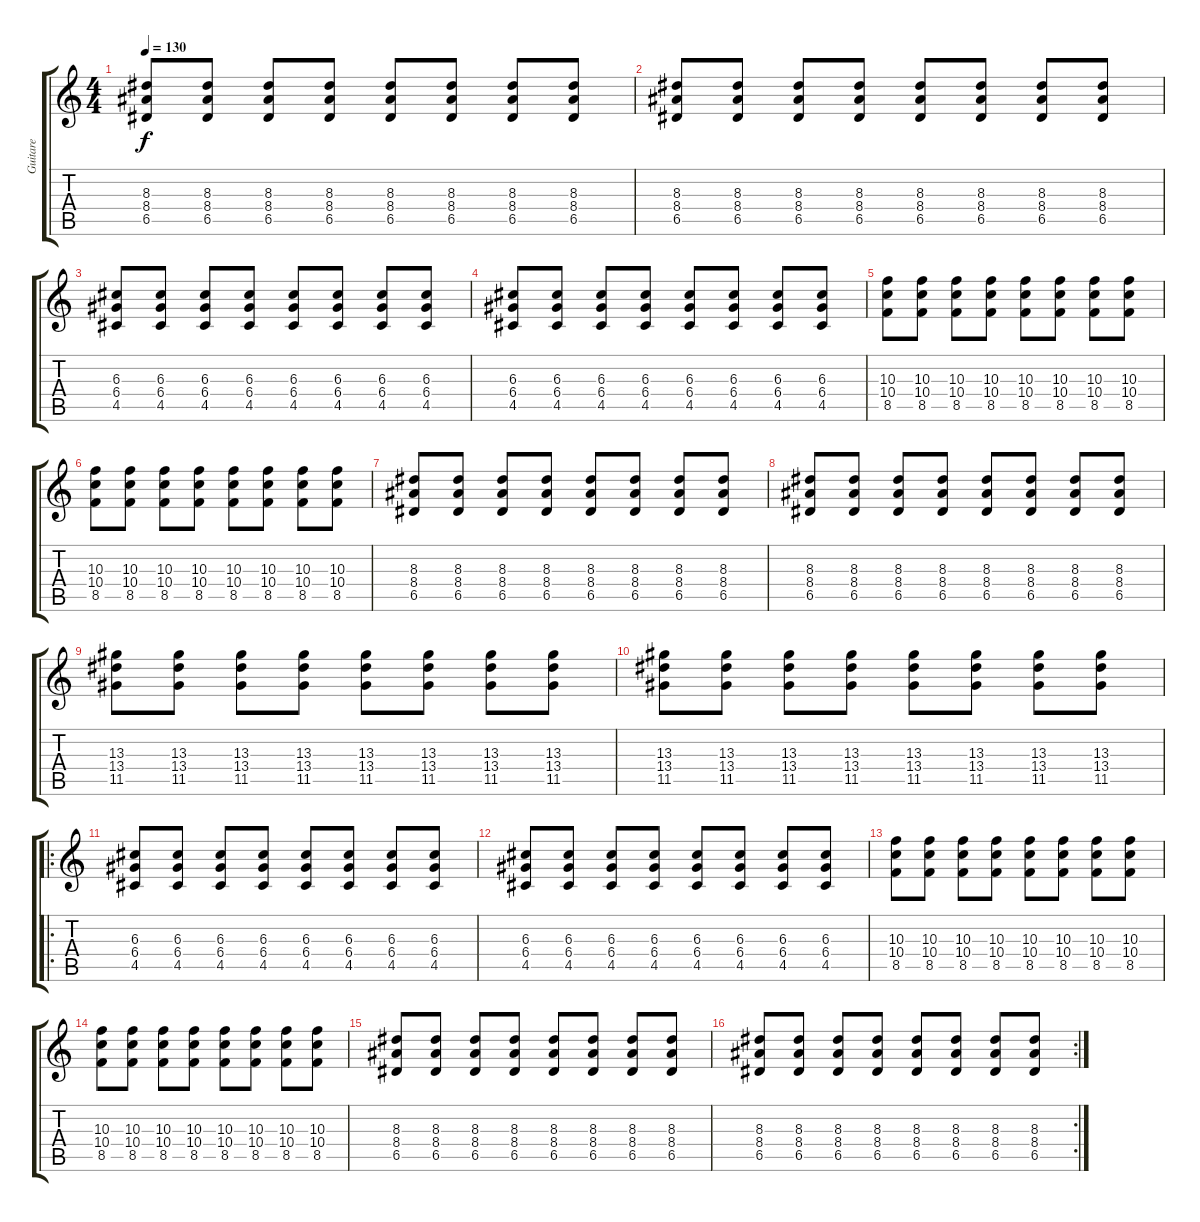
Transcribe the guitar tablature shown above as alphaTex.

\track ("Guitare" "Guitare") {instrument overdrivenguitar}
\staff {score tabs}
\tuning (E4 B3 G3 D3 A2 E2) {hide}
\ts (4 4)
\tempo 130
\clef g2
\ks c
(8.3 8.4 6.5).8{dy f} (8.3 8.4 6.5).8 (8.3 8.4 6.5).8 (8.3 8.4 6.5).8 (8.3 8.4 6.5).8 (8.3 8.4 6.5).8 (8.3 8.4 6.5).8 (8.3 8.4 6.5).8 |
(8.3 8.4 6.5).8 (8.3 8.4 6.5).8 (8.3 8.4 6.5).8 (8.3 8.4 6.5).8 (8.3 8.4 6.5).8 (8.3 8.4 6.5).8 (8.3 8.4 6.5).8 (8.3 8.4 6.5).8 |
(6.3 6.4 4.5).8 (6.3 6.4 4.5).8 (6.3 6.4 4.5).8 (6.3 6.4 4.5).8 (6.3 6.4 4.5).8 (6.3 6.4 4.5).8 (6.3 6.4 4.5).8 (6.3 6.4 4.5).8 |
(6.3 6.4 4.5).8 (6.3 6.4 4.5).8 (6.3 6.4 4.5).8 (6.3 6.4 4.5).8 (6.3 6.4 4.5).8 (6.3 6.4 4.5).8 (6.3 6.4 4.5).8 (6.3 6.4 4.5).8 |
(10.3 10.4 8.5).8 (10.3 10.4 8.5).8 (10.3 10.4 8.5).8 (10.3 10.4 8.5).8 (10.3 10.4 8.5).8 (10.3 10.4 8.5).8 (10.3 10.4 8.5).8 (10.3 10.4 8.5).8 |
(10.3 10.4 8.5).8 (10.3 10.4 8.5).8 (10.3 10.4 8.5).8 (10.3 10.4 8.5).8 (10.3 10.4 8.5).8 (10.3 10.4 8.5).8 (10.3 10.4 8.5).8 (10.3 10.4 8.5).8 |
(8.3 8.4 6.5).8 (8.3 8.4 6.5).8 (8.3 8.4 6.5).8 (8.3 8.4 6.5).8 (8.3 8.4 6.5).8 (8.3 8.4 6.5).8 (8.3 8.4 6.5).8 (8.3 8.4 6.5).8 |
(8.3 8.4 6.5).8 (8.3 8.4 6.5).8 (8.3 8.4 6.5).8 (8.3 8.4 6.5).8 (8.3 8.4 6.5).8 (8.3 8.4 6.5).8 (8.3 8.4 6.5).8 (8.3 8.4 6.5).8 |
(13.3 13.4 11.5).8 (13.3 13.4 11.5).8 (13.3 13.4 11.5).8 (13.3 13.4 11.5).8 (13.3 13.4 11.5).8 (13.3 13.4 11.5).8 (13.3 13.4 11.5).8 (13.3 13.4 11.5).8 |
(13.3 13.4 11.5).8 (13.3 13.4 11.5).8 (13.3 13.4 11.5).8 (13.3 13.4 11.5).8 (13.3 13.4 11.5).8 (13.3 13.4 11.5).8 (13.3 13.4 11.5).8 (13.3 13.4 11.5).8 |
\ro
(6.3 6.4 4.5).8 (6.3 6.4 4.5).8 (6.3 6.4 4.5).8 (6.3 6.4 4.5).8 (6.3 6.4 4.5).8 (6.3 6.4 4.5).8 (6.3 6.4 4.5).8 (6.3 6.4 4.5).8 |
(6.3 6.4 4.5).8 (6.3 6.4 4.5).8 (6.3 6.4 4.5).8 (6.3 6.4 4.5).8 (6.3 6.4 4.5).8 (6.3 6.4 4.5).8 (6.3 6.4 4.5).8 (6.3 6.4 4.5).8 |
(10.3 10.4 8.5).8 (10.3 10.4 8.5).8 (10.3 10.4 8.5).8 (10.3 10.4 8.5).8 (10.3 10.4 8.5).8 (10.3 10.4 8.5).8 (10.3 10.4 8.5).8 (10.3 10.4 8.5).8 |
(10.3 10.4 8.5).8 (10.3 10.4 8.5).8 (10.3 10.4 8.5).8 (10.3 10.4 8.5).8 (10.3 10.4 8.5).8 (10.3 10.4 8.5).8 (10.3 10.4 8.5).8 (10.3 10.4 8.5).8 |
(8.3 8.4 6.5).8 (8.3 8.4 6.5).8 (8.3 8.4 6.5).8 (8.3 8.4 6.5).8 (8.3 8.4 6.5).8 (8.3 8.4 6.5).8 (8.3 8.4 6.5).8 (8.3 8.4 6.5).8 |
\rc 2
(8.3 8.4 6.5).8 (8.3 8.4 6.5).8 (8.3 8.4 6.5).8 (8.3 8.4 6.5).8 (8.3 8.4 6.5).8 (8.3 8.4 6.5).8 (8.3 8.4 6.5).8 (8.3 8.4 6.5).8
